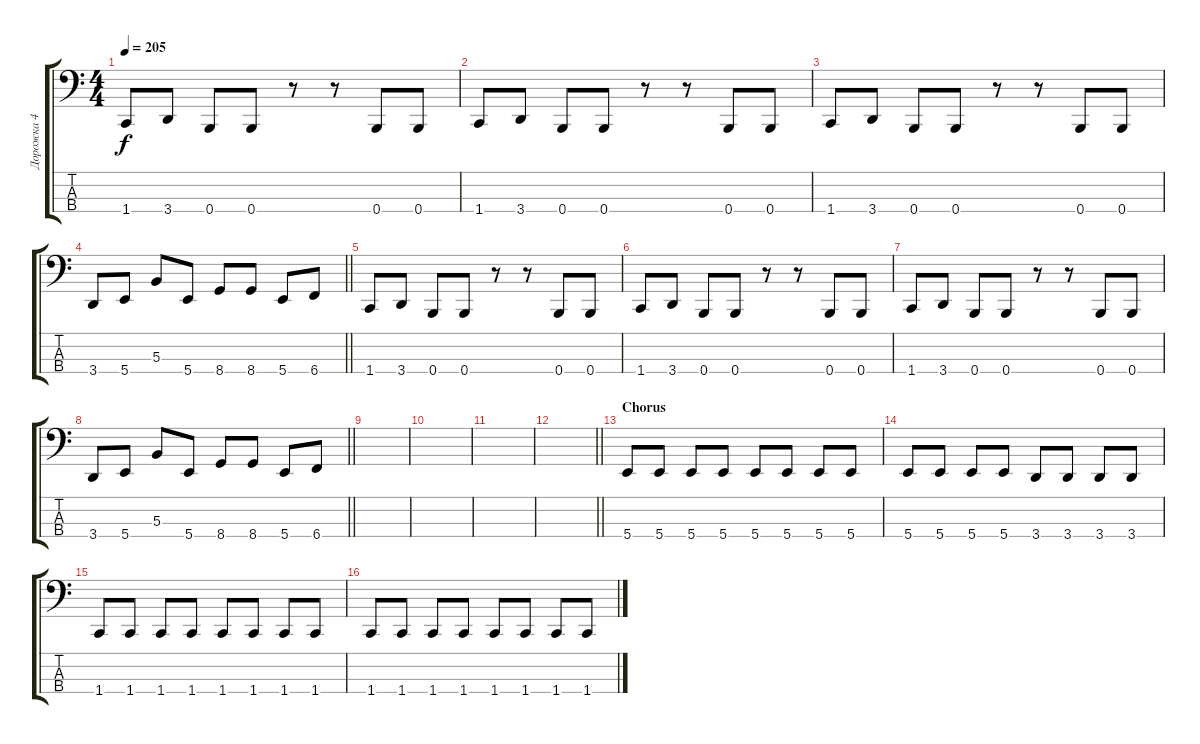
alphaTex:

\track ("Дорожка 4" "Дорожка 4") {instrument electricbasspick}
\staff {score tabs}
\tuning (E2 B1 Gb1 B0) {hide}
\ts (4 4)
\tempo 205
\clef f4
\ks c
1.4.8{dy f} 3.4.8 0.4.8 0.4.8 r.8 r.8 0.4.8 0.4.8 |
1.4.8 3.4.8 0.4.8 0.4.8 r.8 r.8 0.4.8 0.4.8 |
1.4.8 3.4.8 0.4.8 0.4.8 r.8 r.8 0.4.8 0.4.8 |
\barLineRight lightlight
3.4.8 5.4.8 5.3.8 5.4.8 8.4.8 8.4.8 5.4.8 6.4.8 |
1.4.8 3.4.8 0.4.8 0.4.8 r.8 r.8 0.4.8 0.4.8 |
1.4.8 3.4.8 0.4.8 0.4.8 r.8 r.8 0.4.8 0.4.8 |
1.4.8 3.4.8 0.4.8 0.4.8 r.8 r.8 0.4.8 0.4.8 |
\barLineRight lightlight
3.4.8 5.4.8 5.3.8 5.4.8 8.4.8 8.4.8 5.4.8 6.4.8 |
|
|
|
\barLineRight lightlight
|
\section ("" "Chorus")
5.4.8 5.4.8 5.4.8 5.4.8 5.4.8 5.4.8 5.4.8 5.4.8 |
5.4.8 5.4.8 5.4.8 5.4.8 3.4.8 3.4.8 3.4.8 3.4.8 |
1.4.8 1.4.8 1.4.8 1.4.8 1.4.8 1.4.8 1.4.8 1.4.8 |
1.4.8 1.4.8 1.4.8 1.4.8 1.4.8 1.4.8 1.4.8 1.4.8
